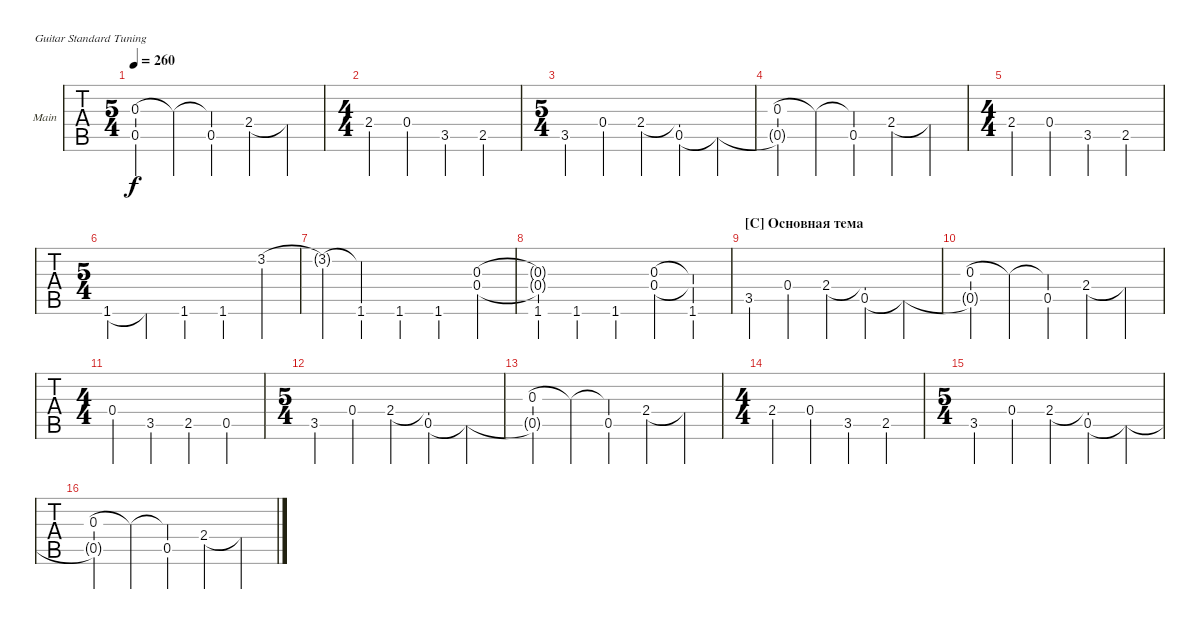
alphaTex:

\defaultSystemsLayout 4
\bracketExtendMode groupsimilarinstruments
\firstSystemTrackNameOrientation horizontal
\otherSystemsTrackNameOrientation horizontal
\track ("First Guitar " "Main") {instrument acousticguitarsteel}
\staff {tabs}
\tuning (E4 B3 G3 D3 A2 E2)
\ts (5 4)
\tempo 260
\clef g2
\ks c
(0.3 0.5{t}).4{dy f} 0.3{t}.4 (0.3{t} 0.5).4 2.4.4 2.4{t}.4 |
\ts (4 4)
2.4.4 0.4.4 3.5.4 2.5.4 |
\ts (5 4)
3.5.4 0.4.4 2.4.4 (2.4{t} 0.5).4 0.5{t}.4 |
(0.3 0.5{t}).4 0.3{t}.4 (0.3{t} 0.5).4 2.4.4 2.4{t}.4 |
\ts (4 4)
2.4.4 0.4.4 3.5.4 2.5.4 |
\ts (5 4)
1.6.4 1.6{t}.4 1.6.4 1.6.4 3.2.4 |
3.2{t}.4 (1.6 3.2{t}).4 1.6.4 1.6.4 (0.3 0.4).4 |
(1.6 0.3{t} 0.4{t}).4 1.6.4 1.6.4 (0.3 0.4).4 (1.6 0.3{t} 0.4{t}).4 |
\section ("C" "Основная тема")
3.5.4 0.4.4 2.4.4 (2.4{t} 0.5).4 0.5{t}.4 |
(0.3 0.5{t}).4 0.3{t}.4 (0.3{t} 0.5).4 2.4.4 2.4{t}.4 |
\ts (4 4)
0.4.4 3.5.4 2.5.4 0.5.4 |
\ts (5 4)
3.5.4 0.4.4 2.4.4 (2.4{t} 0.5).4 0.5{t}.4 |
(0.3 0.5{t}).4 0.3{t}.4 (0.3{t} 0.5).4 2.4.4 2.4{t}.4 |
\ts (4 4)
2.4.4 0.4.4 3.5.4 2.5.4 |
\ts (5 4)
3.5.4 0.4.4 2.4.4 (2.4{t} 0.5).4 0.5{t}.4 |
(0.3 0.5{t}).4 0.3{t}.4 (0.3{t} 0.5).4 2.4.4 2.4{t}.4
